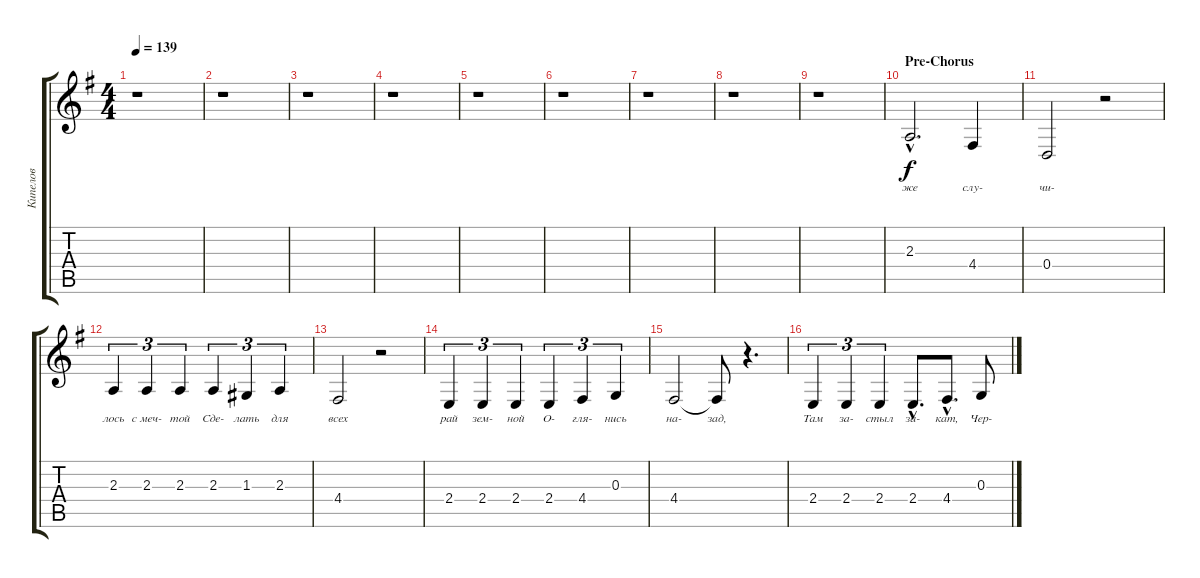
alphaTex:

\track ("Кипелов" "Кипелов") {instrument lead6voice}
\staff {score tabs}
\tuning (E4 B3 G3 D3 A2 E2) {hide}
\ts (4 4)
\tempo 139
\clef g2
\ks eminor
r.1{dy f} |
r.1 |
r.1 |
r.1 |
r.1 |
r.1 |
r.1 |
r.1 |
r.1 |
\section ("" "Pre-Chorus")
2.3{hac}.2{d lyrics (0 "же") lyrics (1 "") lyrics (2 "") lyrics (3 "") lyrics (4 "")} 4.4.4{lyrics (0 "слy-") lyrics (1 "") lyrics (2 "") lyrics (3 "") lyrics (4 "")} |
0.4.2{lyrics (0 "чи-") lyrics (1 "") lyrics (2 "") lyrics (3 "") lyrics (4 "")} r.2 |
2.3.4{tu (3 2) lyrics (0 "лось") lyrics (1 "") lyrics (2 "") lyrics (3 "") lyrics (4 "")} 2.3.4{tu (3 2) lyrics (0 "с меч-") lyrics (1 "") lyrics (2 "") lyrics (3 "") lyrics (4 "")} 2.3.4{tu (3 2) lyrics (0 "той") lyrics (1 "") lyrics (2 "") lyrics (3 "") lyrics (4 "")} 2.3.4{tu (3 2) lyrics (0 "Сде-") lyrics (1 "") lyrics (2 "") lyrics (3 "") lyrics (4 "")} 1.3.4{tu (3 2) lyrics (0 "лать") lyrics (1 "") lyrics (2 "") lyrics (3 "") lyrics (4 "")} 2.3.4{tu (3 2) lyrics (0 "для") lyrics (1 "") lyrics (2 "") lyrics (3 "") lyrics (4 "")} |
4.4.2{lyrics (0 "всех") lyrics (1 "") lyrics (2 "") lyrics (3 "") lyrics (4 "")} r.2 |
2.4.4{tu (3 2) lyrics (0 "pай") lyrics (1 "") lyrics (2 "") lyrics (3 "") lyrics (4 "")} 2.4.4{tu (3 2) lyrics (0 "зем-") lyrics (1 "") lyrics (2 "") lyrics (3 "") lyrics (4 "")} 2.4.4{tu (3 2) lyrics (0 "ной") lyrics (1 "") lyrics (2 "") lyrics (3 "") lyrics (4 "")} 2.4.4{tu (3 2) lyrics (0 "О-") lyrics (1 "") lyrics (2 "") lyrics (3 "") lyrics (4 "")} 4.4.4{tu (3 2) lyrics (0 "гля-") lyrics (1 "") lyrics (2 "") lyrics (3 "") lyrics (4 "")} 0.3.4{tu (3 2) lyrics (0 "нись") lyrics (1 "") lyrics (2 "") lyrics (3 "") lyrics (4 "")} |
4.4.2{lyrics (0 "на-") lyrics (1 "") lyrics (2 "") lyrics (3 "") lyrics (4 "")} 4.4{t}.8{lyrics (0 "зад,") lyrics (1 "") lyrics (2 "") lyrics (3 "") lyrics (4 "")} r.4{d} |
2.4.4{tu (3 2) lyrics (0 "Там") lyrics (1 "") lyrics (2 "") lyrics (3 "") lyrics (4 "")} 2.4.4{tu (3 2) lyrics (0 "за-") lyrics (1 "") lyrics (2 "") lyrics (3 "") lyrics (4 "")} 2.4.4{tu (3 2) lyrics (0 "стыл") lyrics (1 "") lyrics (2 "") lyrics (3 "") lyrics (4 "")} 2.4{hac}.8{d lyrics (0 "за-") lyrics (1 "") lyrics (2 "") lyrics (3 "") lyrics (4 "")} 4.4{hac}.8{d lyrics (0 "кат,") lyrics (1 "") lyrics (2 "") lyrics (3 "") lyrics (4 "")} 0.3.8{lyrics (0 "Чеp-") lyrics (1 "") lyrics (2 "") lyrics (3 "") lyrics (4 "")}
